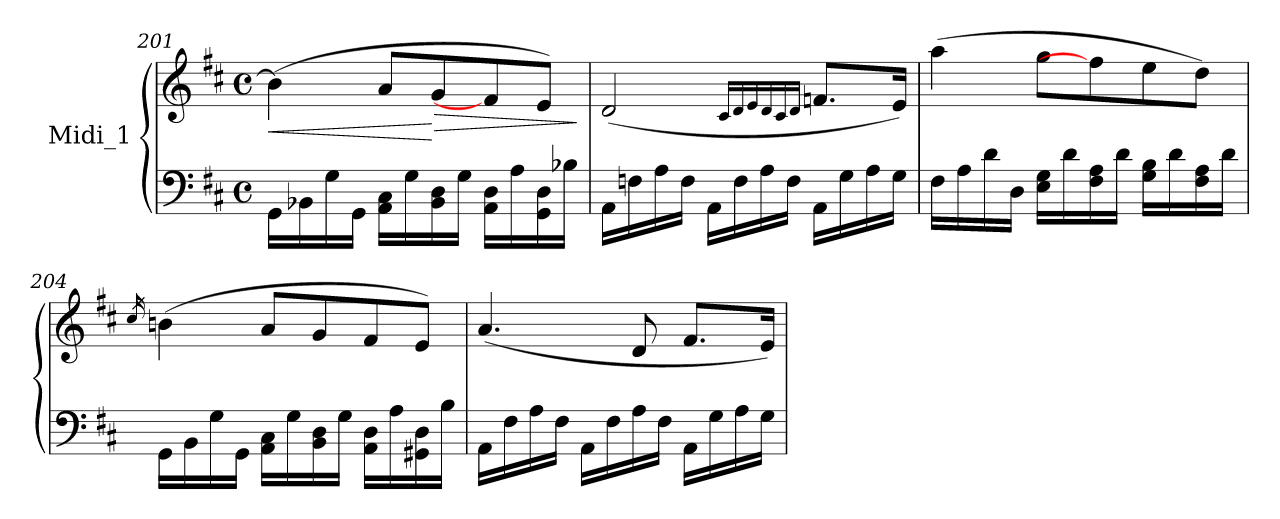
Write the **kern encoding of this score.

**kern	**kern	**dynam
*part1	*part1	*part1
*staff2	*staff1	*staff1/2
*I"Midi_1	*	*
*clefF4	*clefG2	*
*k[f#c#]	*k[f#c#]	*
*D:	*D:	*
*M4/4	*M4/4	*
*met(c)	*met(c)	*
=201	=201	=201
!	!	!LO:HP:b
16GG\LL	(>4b-\]	<
16BB-X\	.	.
16G\	.	.
16GG\JJ	.	.
16AA\ 16C#i\LL	8a/L	.
16G\	.	.
!	!	!LO:HP:n=1:b
16BB-\ 16D\	8g/	[ >
16G\JJ	.	.
16AA\ 16D\LL	8f/]	.
16A\	.	.
16GG\ 16D\	8e/J)	.
16B-X\JJ	.	.
.	.	]
=202	=202	=202
16AA\LL	(2d/	.
16Fn\	.	.
16A\	.	.
16F\JJ	.	.
16AA\LL	.	.
16F\	.	.
16A\	.	.
16F\JJ	.	.
.	16qc#/LL	.
.	16qd/	.
.	16qe/	.
.	16qd/	.
.	16qc#/	.
.	16qd/JJ	.
16AA\LL	8.fn/L	.
16G\	.	.
16A\	.	.
16G\JJ	16e/Jk)	.
!!LO:LB:g=z
=203	=203	=203
16F#i\LL	(>4aa\	.
16A\	.	.
16d\	.	.
16D\JJ	.	.
16E\ 16G\LL	8gg\L	.
16d\	.	.
16F#\ 16A\	8ff#i\]	.
16d\JJ	.	.
16G\ 16B\LL	8ee\	.
16d\	.	.
16F#\ 16A\	8dd\J)	.
16d\JJ	.	.
!!LO:LB:g=z
=204	=204	=204
*	*MM85	*
.	16qcc#/	.
*^	*^	*
16GG\LL	2ryy	(>4bni\	2ryy	.
16BB\	.	.	.	.
16G\	.	.	.	.
16GG\JJ	.	.	.	.
16AA\ 16C#i\LL	.	8a/L	.	.
16G\	.	.	.	.
16BB\ 16D\	.	8g/	.	.
16G\JJ	.	.	.	.
16AA\ 16D\LL	4ryy	8f#/	4ryy	.
16A\	.	.	.	.
16GG#X\ 16D\	.	8e/J)	.	.
16B\JJ	.	.	.	.
=205	=205	=205	=205	=205
16AA\LL	2ryy	(4.a/	2ryy	.
16F#\	.	.	.	.
16A\	.	.	.	.
16F#\JJ	.	.	.	.
16AA\LL	.	.	.	.
16F#\	.	.	.	.
16A\	.	8d/	.	.
16F#\JJ	.	.	.	.
16AA\LL	4ryy	8.f#/L	4ryy	.
16G\	.	.	.	.
16A\	.	.	.	.
16G\JJ	.	16e/Jk)	.	.
*v	*v	*	*	*
*	*v	*v	*
=	=	=
*-	*-	*-
